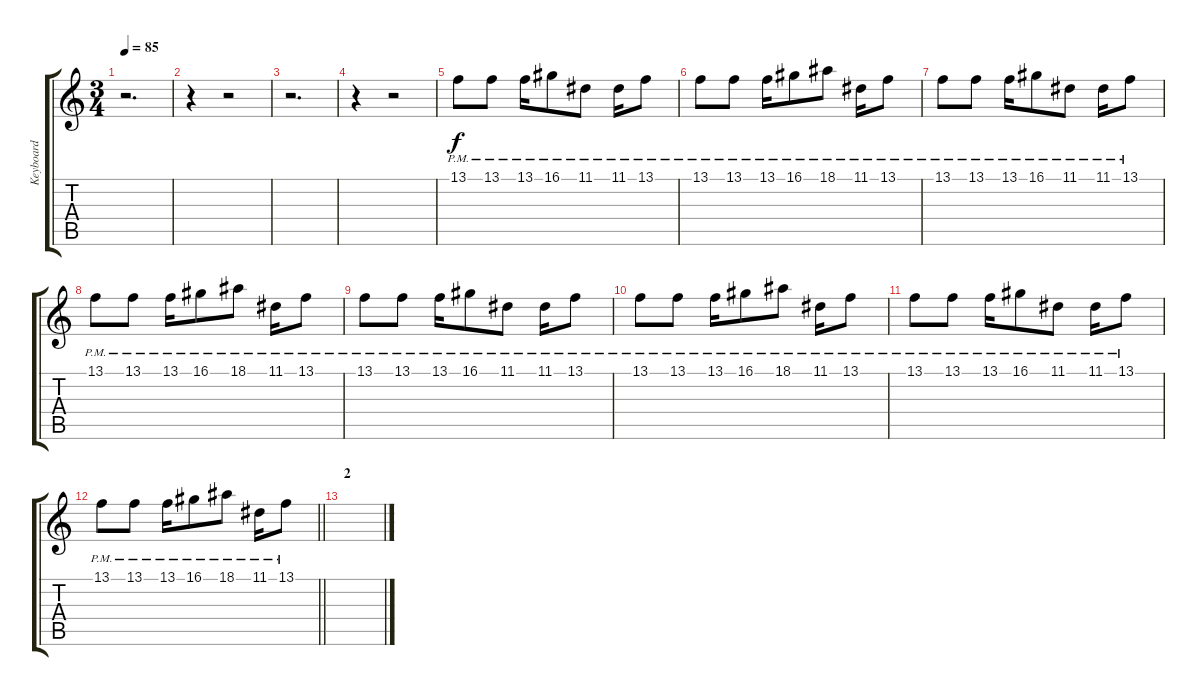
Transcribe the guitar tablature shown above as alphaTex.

\track ("Keyboard" "Keyboard") {instrument pizzicatostrings}
\staff {score tabs}
\tuning (E4 B3 G3 D3 A2 E2) {hide}
\ts (3 4)
\tempo 85
\clef g2
\ks c
r.2{d dy f} |
r.4 r.2 |
r.2{d} |
r.4 r.2 |
13.1{pm}.8 13.1{pm}.8 13.1{pm}.16 16.1{pm}.8 11.1{pm}.8 11.1{pm}.16 13.1{pm}.8 |
13.1{pm}.8 13.1{pm}.8 13.1{pm}.16 16.1{pm}.8 18.1{pm}.8 11.1{pm}.16 13.1{pm}.8 |
13.1{pm}.8 13.1{pm}.8 13.1{pm}.16 16.1{pm}.8 11.1{pm}.8 11.1{pm}.16 13.1{pm}.8 |
13.1{pm}.8 13.1{pm}.8 13.1{pm}.16 16.1{pm}.8 18.1{pm}.8 11.1{pm}.16 13.1{pm}.8 |
13.1{pm}.8 13.1{pm}.8 13.1{pm}.16 16.1{pm}.8 11.1{pm}.8 11.1{pm}.16 13.1{pm}.8 |
13.1{pm}.8 13.1{pm}.8 13.1{pm}.16 16.1{pm}.8 18.1{pm}.8 11.1{pm}.16 13.1{pm}.8 |
13.1{pm}.8 13.1{pm}.8 13.1{pm}.16 16.1{pm}.8 11.1{pm}.8 11.1{pm}.16 13.1{pm}.8 |
\barLineRight lightlight
13.1{pm}.8 13.1{pm}.8 13.1{pm}.16 16.1{pm}.8 18.1{pm}.8 11.1{pm}.16 13.1{pm}.8 |
\section ("" "2")
